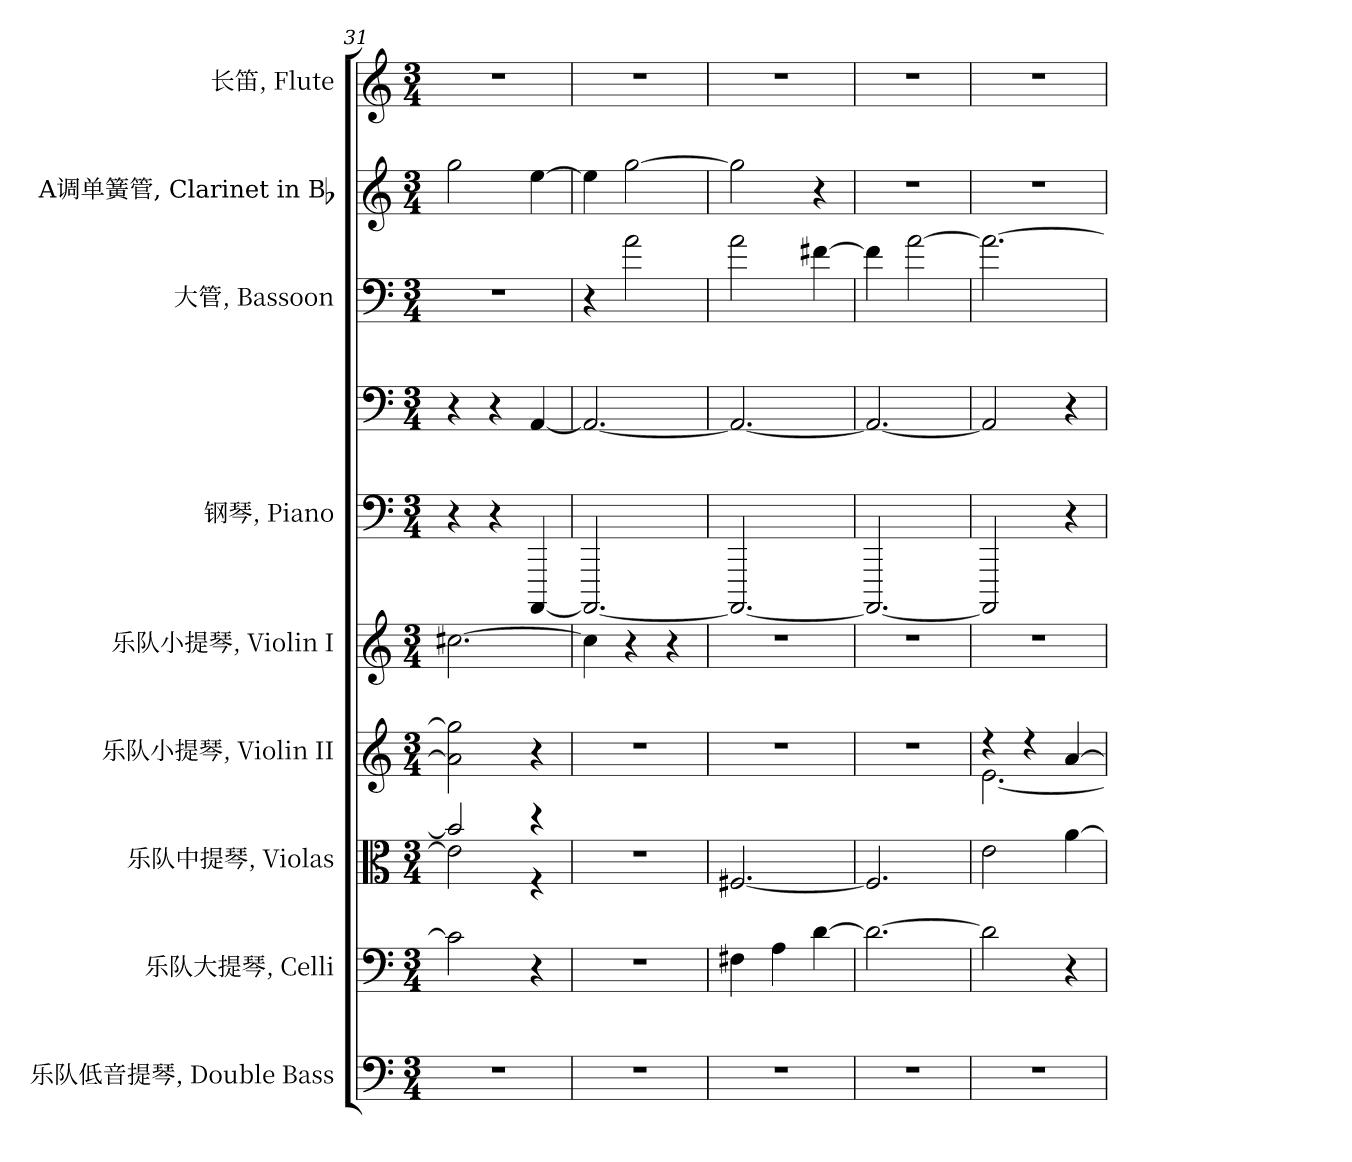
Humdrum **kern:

**kern	**kern	**kern	**kern	**kern	**kern	**kern	**kern	**kern	**kern
*part9	*part8	*part7	*part6	*part5	*part4	*part4	*part3	*part2	*part1
*staff10	*staff9	*staff8	*staff7	*staff6	*staff5	*staff4	*staff3	*staff2	*staff1
*I"乐队低音提琴, Double Bass	*I"乐队大提琴, Celli	*I"乐队中提琴, Violas	*I"乐队小提琴, Violin II	*I"乐队小提琴, Violin I	*I"钢琴, Piano	*	*I"大管, Bassoon	*I"A调单簧管, Clarinet in Bb	*I"长笛, Flute
*	*	*I'Vlas.	*	*	*I'Pno.	*	*I'Bsn.	*I'A Cl.	*I'Fl.
*clefF4	*clefF4	*clefC3	*clefG2	*clefG2	*clefF4	*clefF4	*clefF4	*clefG2	*clefG2
*ITrd7c12	*	*	*	*	*	*	*	*ITrd2c3	*
*k[]	*k[]	*k[]	*k[]	*k[]	*k[]	*k[]	*k[]	*k[f#c#g#]	*k[]
*M3/4	*M3/4	*M3/4	*M3/4	*M3/4	*M3/4	*M3/4	*M3/4	*M3/4	*M3/4
=31	=31	=31	=31	=31	=31	=31	=31	=31	=31
*	*	*^	*	*	*	*	*	*	*
2.r	2c#\]	2b/]	2e\]	2a\] 2gg#\]	[2.cc#X\	4r	4r	2.r	2ee\	2.r
.	.	.	.	.	.	4r	4r	.	.	.
.	4r	4r	4r	4r	.	[4AAAA/	[4AA/	.	[4cc#\	.
*	*	*v	*v	*	*	*	*	*	*	*
=32	=32	=32	=32	=32	=32	=32	=32	=32	=32
2.r	2.r	2.r	2.r	4cc#\]	2.AAAA/_	2.AA/_	4r	4cc#\]	2.r
.	.	.	.	4r	.	.	2a\	[2ee\	.
.	.	.	.	4r	.	.	.	.	.
=33	=33	=33	=33	=33	=33	=33	=33	=33	=33
2.r	4F#X\	[2.F#X/	2.r	2.r	2.AAAA/_	2.AA/_	2a\	2ee\]	2.r
.	4A\	.	.	.	.	.	.	.	.
.	[4d\	.	.	.	.	.	[4f#X\	4r	.
=34	=34	=34	=34	=34	=34	=34	=34	=34	=34
2.r	2.d\_	2.F#/]	2.r	2.r	2.AAAA/_	2.AA/_	4f#\]	2.r	2.r
.	.	.	.	.	.	.	[2a\	.	.
=35	=35	=35	=35	=35	=35	=35	=35	=35	=35
*	*	*	*^	*	*	*	*	*	*
2.r	2d\]	2e\	4r	[2.e\	2.r	2AAAA/]	2AA/]	2.a\_	2.r	2.r
.	.	.	4r	.	.	.	.	.	.	.
.	4r	[4a\	[4a/	.	.	4r	4r	.	.	.
*	*	*	*v	*v	*	*	*	*	*	*
=	=	=	=	=	=	=	=	=	=
*-	*-	*-	*-	*-	*-	*-	*-	*-	*-
